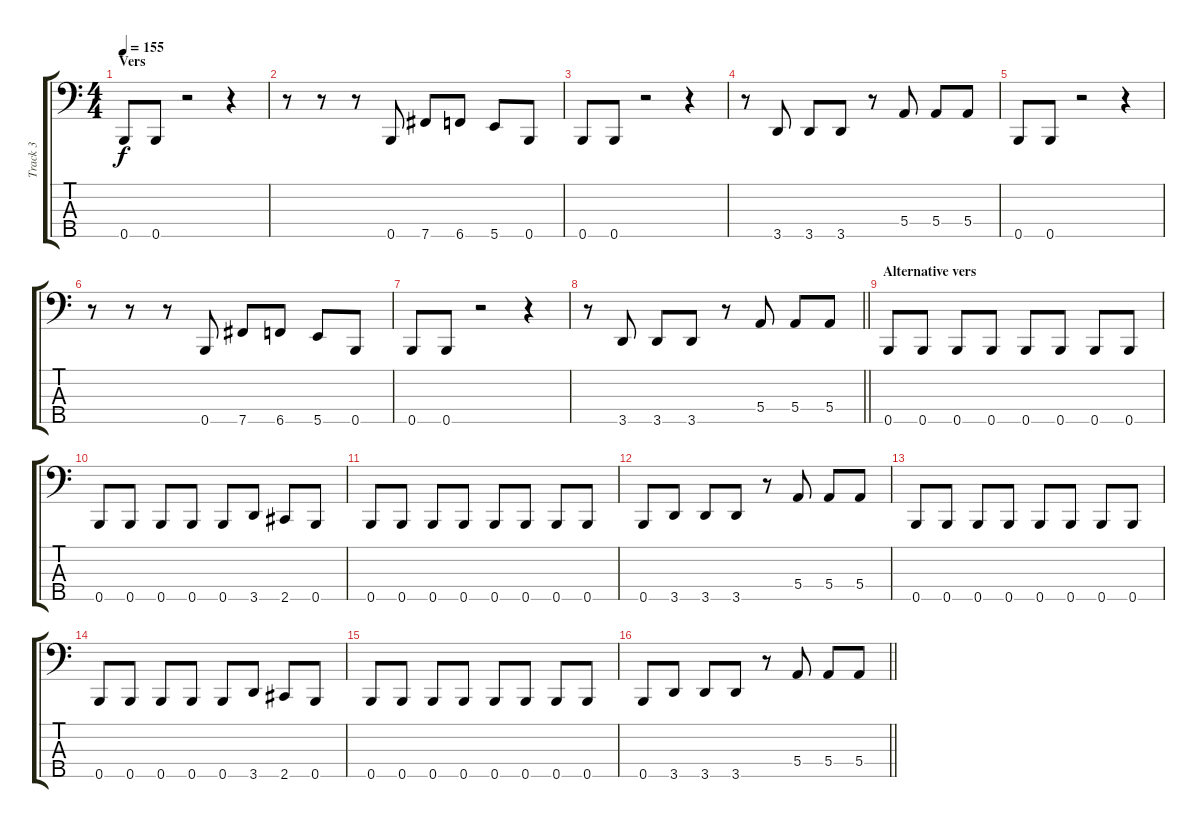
\track ("Track 3" "Track 3") {instrument electricbassfinger}
\staff {score tabs}
\tuning (G2 D2 A1 E1 B0) {hide}
\ts (4 4)
\section ("" "Vers")
\tempo 155
\clef f4
\ks c
0.5.8{dy f} 0.5.8 r.2 r.4 |
r.8 r.8 r.8 0.5.8 7.5.8 6.5.8 5.5.8 0.5.8 |
0.5.8 0.5.8 r.2 r.4 |
r.8 3.5.8 3.5.8 3.5.8 r.8 5.4.8 5.4.8 5.4.8 |
0.5.8 0.5.8 r.2 r.4 |
r.8 r.8 r.8 0.5.8 7.5.8 6.5.8 5.5.8 0.5.8 |
0.5.8 0.5.8 r.2 r.4 |
\barLineRight lightlight
r.8 3.5.8 3.5.8 3.5.8 r.8 5.4.8 5.4.8 5.4.8 |
\section ("" "Alternative vers")
0.5.8{volume 11} 0.5.8 0.5.8 0.5.8 0.5.8 0.5.8 0.5.8 0.5.8 |
0.5.8 0.5.8 0.5.8 0.5.8 0.5.8 3.5.8 2.5.8 0.5.8 |
0.5.8 0.5.8 0.5.8 0.5.8 0.5.8 0.5.8 0.5.8 0.5.8 |
0.5.8 3.5.8 3.5.8 3.5.8 r.8 5.4.8 5.4.8 5.4.8 |
0.5.8 0.5.8 0.5.8 0.5.8 0.5.8 0.5.8 0.5.8 0.5.8 |
0.5.8 0.5.8 0.5.8 0.5.8 0.5.8 3.5.8 2.5.8 0.5.8 |
0.5.8 0.5.8 0.5.8 0.5.8 0.5.8 0.5.8 0.5.8 0.5.8 |
\barLineRight lightlight
0.5.8 3.5.8 3.5.8 3.5.8 r.8 5.4.8 5.4.8 5.4.8
